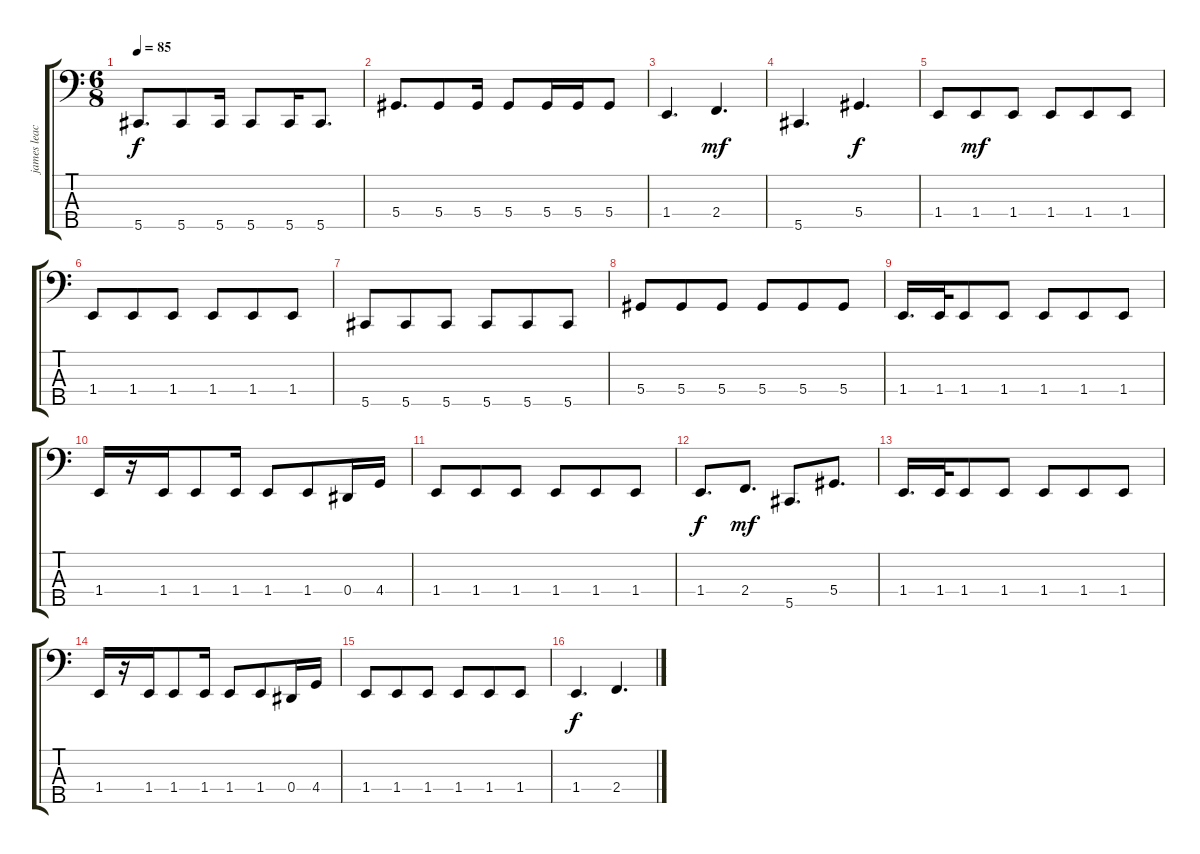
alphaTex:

\track ("james leach" "james leac") {instrument electricbasspick}
\staff {score tabs}
\tuning (Gb2 Db2 Ab1 Eb1 Ab0) {hide}
\ts (6 8)
\tempo 85
\clef f4
\ks c
5.5.8{d dy f} 5.5.8 5.5.16 5.5.8 5.5.16 5.5.8{d} |
5.4.8{d} 5.4.8 5.4.16 5.4.8 5.4.16 5.4.16 5.4.8 |
1.4.4{d} 2.4.4{d dy mf} |
5.5.4{d} 5.4.4{d dy f} |
1.4.8 1.4.8{dy mf} 1.4.8 1.4.8 1.4.8 1.4.8 |
1.4.8 1.4.8 1.4.8 1.4.8 1.4.8 1.4.8 |
5.5.8 5.5.8 5.5.8 5.5.8 5.5.8 5.5.8 |
5.4.8 5.4.8 5.4.8 5.4.8 5.4.8 5.4.8 |
1.4.16{d} 1.4.32 1.4.8 1.4.8 1.4.8 1.4.8 1.4.8 |
1.4.16 r.16 1.4.16 1.4.8 1.4.16 1.4.8 1.4.8 0.4.16 4.4.16 |
1.4.8 1.4.8 1.4.8 1.4.8 1.4.8 1.4.8 |
1.4.8{d dy f} 2.4.8{d dy mf} 5.5.8{d} 5.4.8{d} |
1.4.16{d} 1.4.32 1.4.8 1.4.8 1.4.8 1.4.8 1.4.8 |
1.4.16 r.16 1.4.16 1.4.8 1.4.16 1.4.8 1.4.8 0.4.16 4.4.16 |
1.4.8 1.4.8 1.4.8 1.4.8 1.4.8 1.4.8 |
1.4.4{d dy f} 2.4.4{d}
